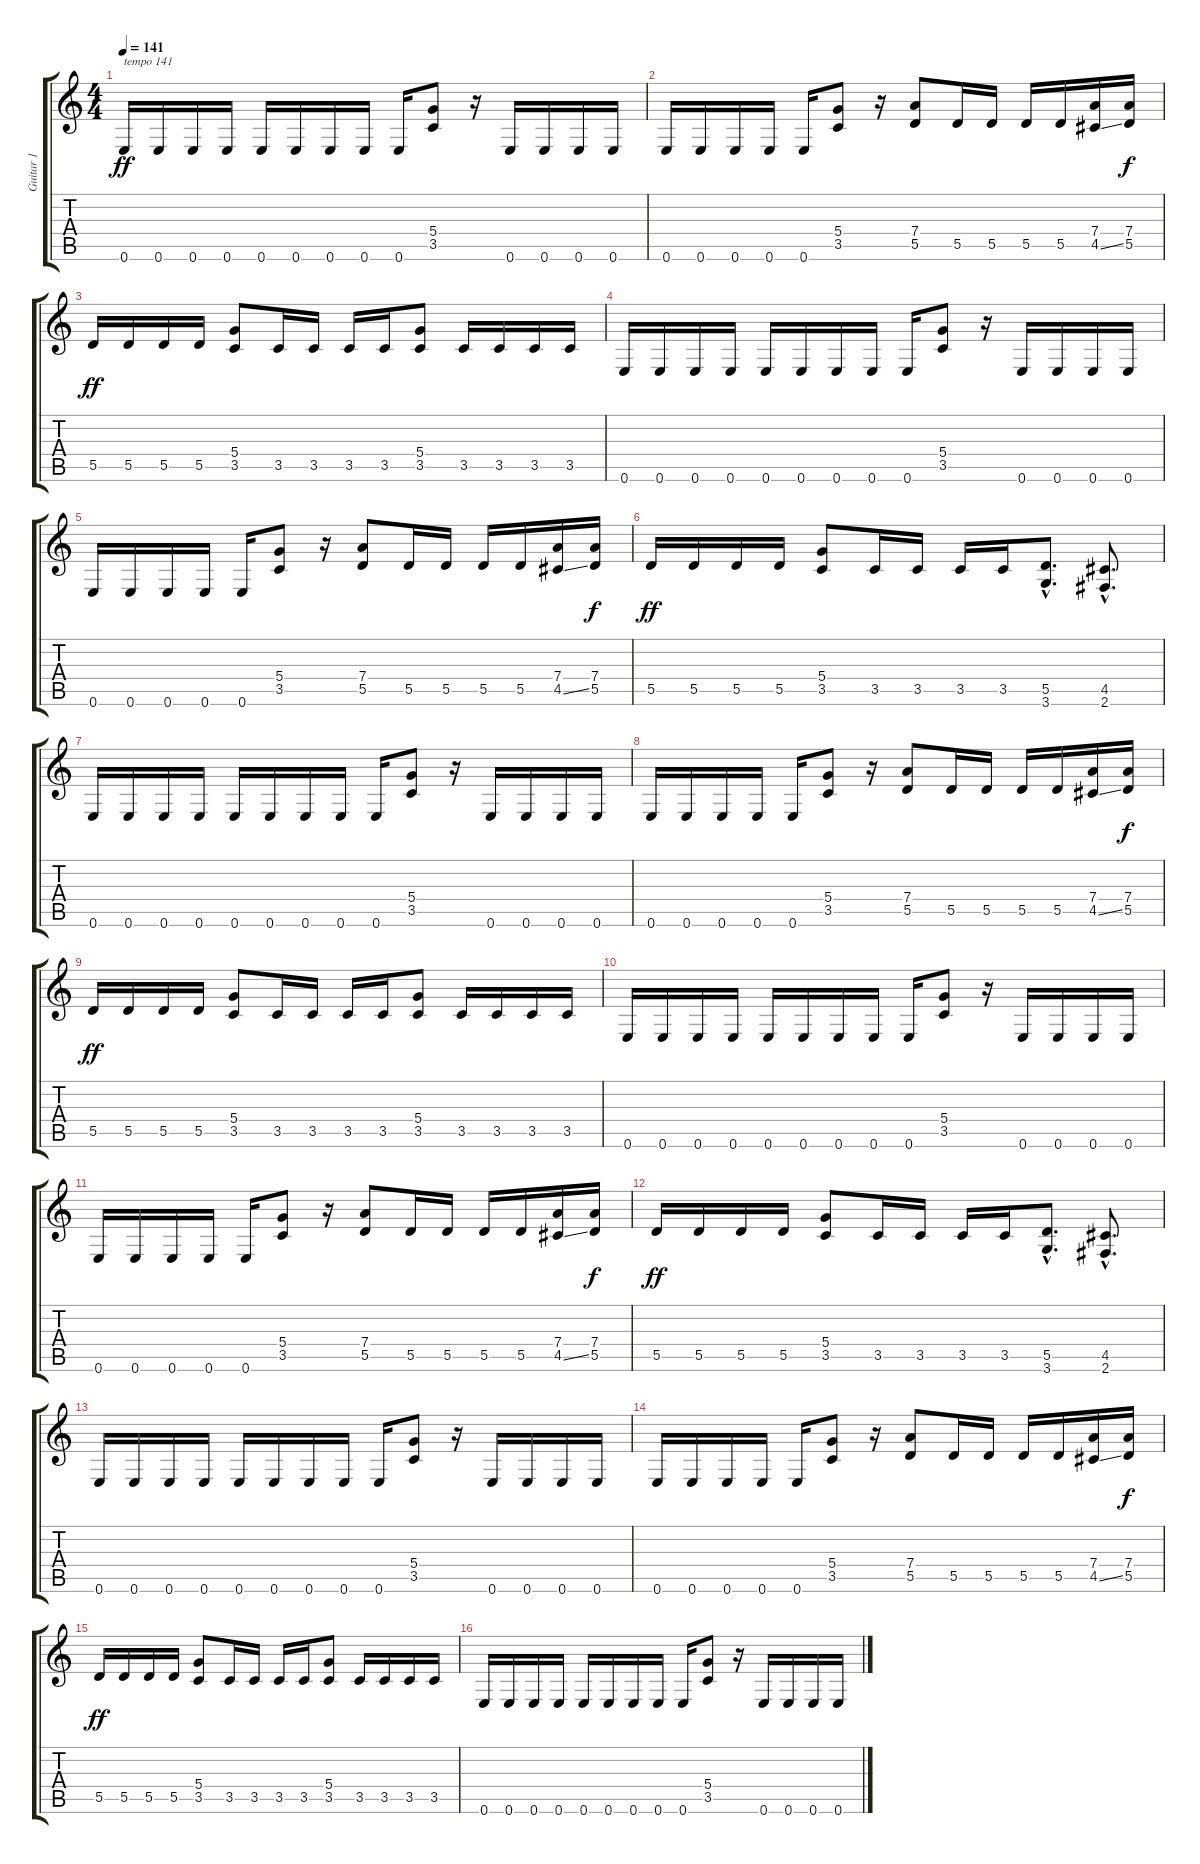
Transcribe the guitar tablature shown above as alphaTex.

\track ("Guitar 1" "Guitar 1") {instrument distortionguitar}
\staff {score tabs}
\tuning (E4 B3 G3 D3 A2 E2) {hide}
\ts (4 4)
\tempo 141
\clef g2
\ks c
0.6.16{txt "tempo 141" dy ff instrument distortionguitar} 0.6.16 0.6.16 0.6.16 0.6.16 0.6.16 0.6.16 0.6.16 0.6.16 (5.4 3.5).8 r.16 0.6.16 0.6.16 0.6.16 0.6.16 |
0.6.16 0.6.16 0.6.16 0.6.16 0.6.16 (5.4 3.5).8 r.16 (7.4 5.5).8 5.5.16 5.5.16 5.5.16 5.5.16 (7.4 4.5{ss}).16 (7.4 5.5).16{dy f} |
5.5.16{dy ff} 5.5.16 5.5.16 5.5.16 (5.4 3.5).8 3.5.16 3.5.16 3.5.16 3.5.16 (5.4 3.5).8 3.5.16 3.5.16 3.5.16 3.5.16 |
0.6.16 0.6.16 0.6.16 0.6.16 0.6.16 0.6.16 0.6.16 0.6.16 0.6.16 (5.4 3.5).8 r.16 0.6.16 0.6.16 0.6.16 0.6.16 |
0.6.16 0.6.16 0.6.16 0.6.16 0.6.16 (5.4 3.5).8 r.16 (7.4 5.5).8 5.5.16 5.5.16 5.5.16 5.5.16 (7.4 4.5{ss}).16 (7.4 5.5).16{dy f} |
5.5.16{dy ff} 5.5.16 5.5.16 5.5.16 (5.4 3.5).8 3.5.16 3.5.16 3.5.16 3.5.16 (5.5{hac} 3.6{hac}).8{d} (4.5{hac} 2.6{hac}).8{d} |
0.6.16 0.6.16 0.6.16 0.6.16 0.6.16 0.6.16 0.6.16 0.6.16 0.6.16 (5.4 3.5).8 r.16 0.6.16 0.6.16 0.6.16 0.6.16 |
0.6.16 0.6.16 0.6.16 0.6.16 0.6.16 (5.4 3.5).8 r.16 (7.4 5.5).8 5.5.16 5.5.16 5.5.16 5.5.16 (7.4 4.5{ss}).16 (7.4 5.5).16{dy f} |
5.5.16{dy ff} 5.5.16 5.5.16 5.5.16 (5.4 3.5).8 3.5.16 3.5.16 3.5.16 3.5.16 (5.4 3.5).8 3.5.16 3.5.16 3.5.16 3.5.16 |
0.6.16 0.6.16 0.6.16 0.6.16 0.6.16 0.6.16 0.6.16 0.6.16 0.6.16 (5.4 3.5).8 r.16 0.6.16 0.6.16 0.6.16 0.6.16 |
0.6.16 0.6.16 0.6.16 0.6.16 0.6.16 (5.4 3.5).8 r.16 (7.4 5.5).8 5.5.16 5.5.16 5.5.16 5.5.16 (7.4 4.5{ss}).16 (7.4 5.5).16{dy f} |
5.5.16{dy ff} 5.5.16 5.5.16 5.5.16 (5.4 3.5).8 3.5.16 3.5.16 3.5.16 3.5.16 (5.5{hac} 3.6{hac}).8{d} (4.5{hac} 2.6{hac}).8{d} |
0.6.16 0.6.16 0.6.16 0.6.16 0.6.16 0.6.16 0.6.16 0.6.16 0.6.16 (5.4 3.5).8 r.16 0.6.16 0.6.16 0.6.16 0.6.16 |
0.6.16 0.6.16 0.6.16 0.6.16 0.6.16 (5.4 3.5).8 r.16 (7.4 5.5).8 5.5.16 5.5.16 5.5.16 5.5.16 (7.4 4.5{ss}).16 (7.4 5.5).16{dy f} |
5.5.16{dy ff} 5.5.16 5.5.16 5.5.16 (5.4 3.5).8 3.5.16 3.5.16 3.5.16 3.5.16 (5.4 3.5).8 3.5.16 3.5.16 3.5.16 3.5.16 |
0.6.16 0.6.16 0.6.16 0.6.16 0.6.16 0.6.16 0.6.16 0.6.16 0.6.16 (5.4 3.5).8 r.16 0.6.16 0.6.16 0.6.16 0.6.16
